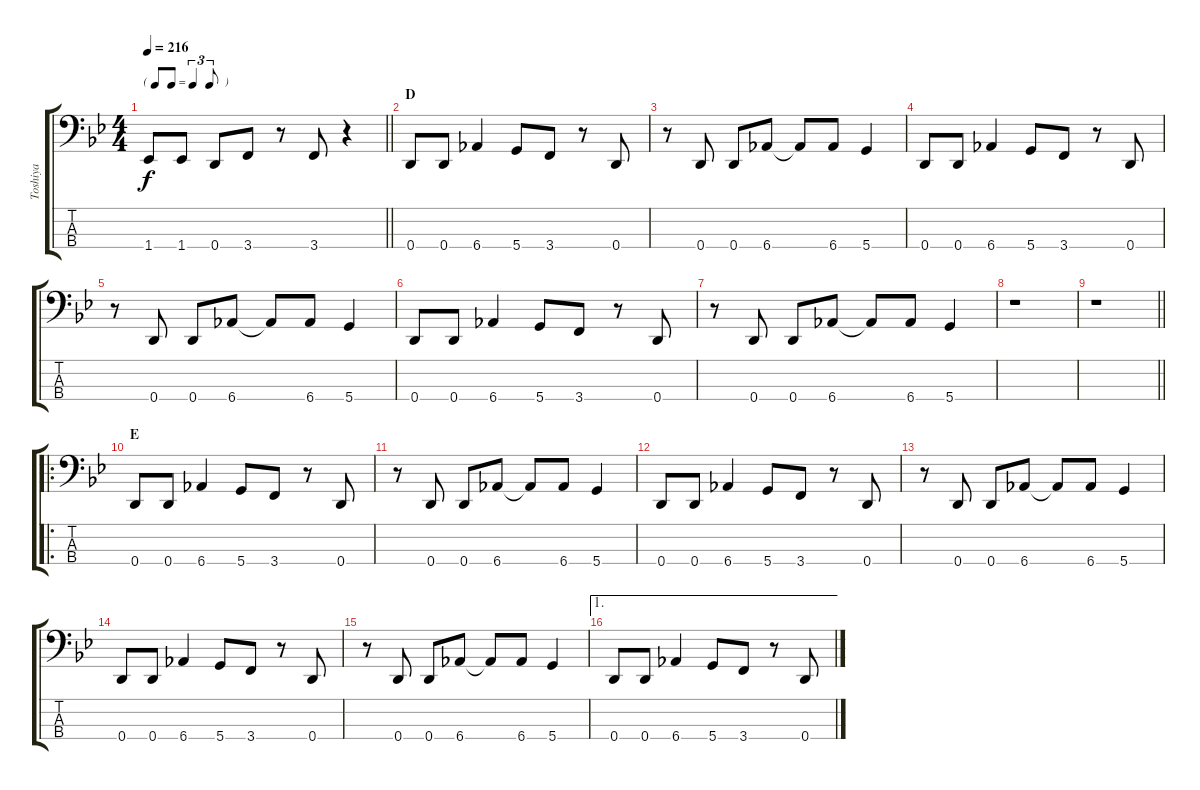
\track ("Toshiya" "Toshiya") {instrument slapbass2}
\staff {score tabs}
\tuning (F2 C2 G1 D1) {hide}
\ts (4 4)
\tf triplet8th
\tempo 216
\clef f4
\barLineRight lightlight
\ks bb
1.4.8{dy f} 1.4.8 0.4.8 3.4.8 r.8 3.4.8 r.4 |
\section ("" "D")
0.4.8 0.4.8 6.4.4 5.4.8 3.4.8 r.8 0.4.8 |
r.8 0.4.8 0.4.8 6.4.8 6.4{t}.8 6.4.8 5.4.4 |
0.4.8 0.4.8 6.4.4 5.4.8 3.4.8 r.8 0.4.8 |
r.8 0.4.8 0.4.8 6.4.8 6.4{t}.8 6.4.8 5.4.4 |
0.4.8 0.4.8 6.4.4 5.4.8 3.4.8 r.8 0.4.8 |
r.8 0.4.8 0.4.8 6.4.8 6.4{t}.8 6.4.8 5.4.4 |
r.1 |
\barLineRight lightlight
r.1 |
\ro
\section ("" "E")
0.4.8 0.4.8 6.4.4 5.4.8 3.4.8 r.8 0.4.8 |
r.8 0.4.8 0.4.8 6.4.8 6.4{t}.8 6.4.8 5.4.4 |
0.4.8 0.4.8 6.4.4 5.4.8 3.4.8 r.8 0.4.8 |
r.8 0.4.8 0.4.8 6.4.8 6.4{t}.8 6.4.8 5.4.4 |
0.4.8 0.4.8 6.4.4 5.4.8 3.4.8 r.8 0.4.8 |
r.8 0.4.8 0.4.8 6.4.8 6.4{t}.8 6.4.8 5.4.4 |
\ae 1
0.4.8 0.4.8 6.4.4 5.4.8 3.4.8 r.8 0.4.8
